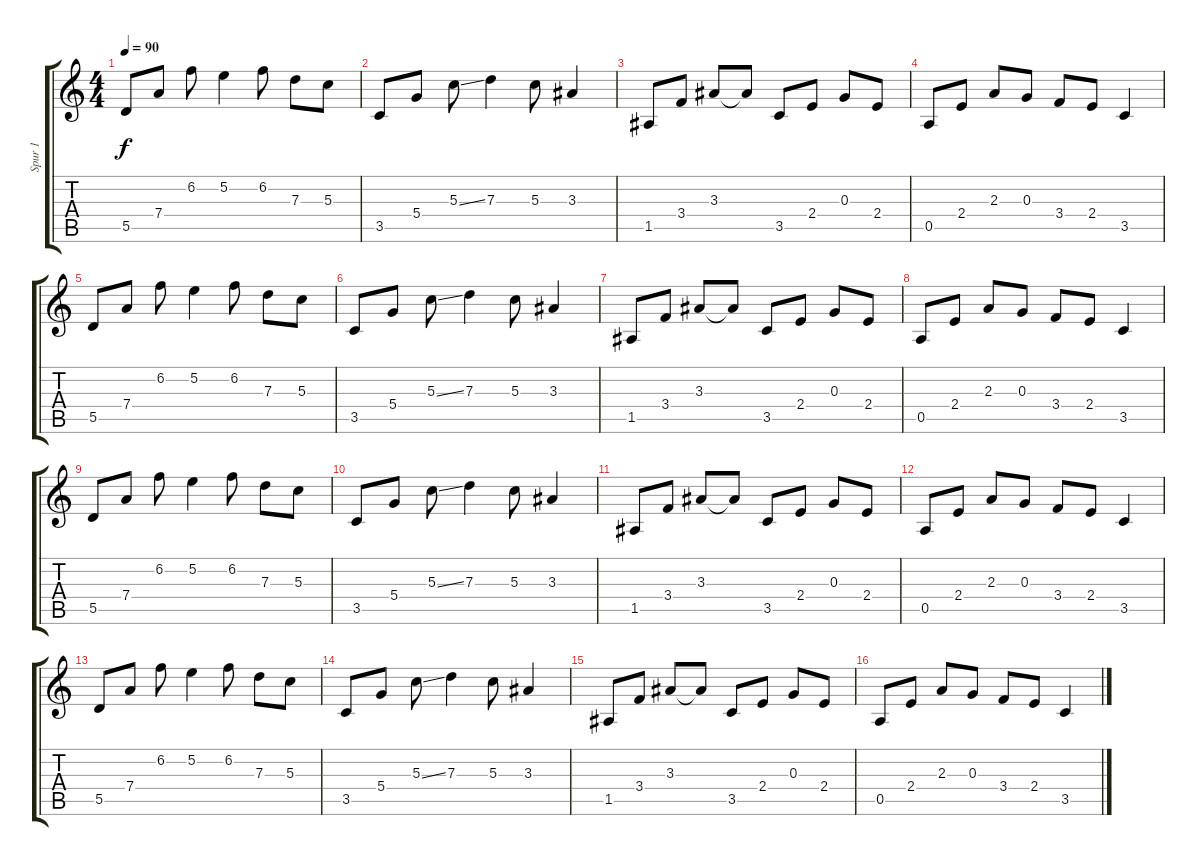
\track ("Spur 1" "Spur 1") {instrument electricguitarclean}
\staff {score tabs}
\tuning (E4 B3 G3 D3 A2 E2) {hide}
\ts (4 4)
\tempo 90
\clef g2
\ks c
5.5.8{dy f} 7.4.8 6.2.8 5.2.4 6.2.8 7.3.8 5.3.8 |
3.5.8 5.4.8 5.3{ss}.8 7.3.4 5.3.8 3.3.4 |
1.5.8 3.4.8 3.3.8 3.3{t}.8 3.5.8 2.4.8 0.3.8 2.4.8 |
0.5.8 2.4.8 2.3.8 0.3.8 3.4.8 2.4.8 3.5.4 |
5.5.8 7.4.8 6.2.8 5.2.4 6.2.8 7.3.8 5.3.8 |
3.5.8 5.4.8 5.3{ss}.8 7.3.4 5.3.8 3.3.4 |
1.5.8 3.4.8 3.3.8 3.3{t}.8 3.5.8 2.4.8 0.3.8 2.4.8 |
0.5.8 2.4.8 2.3.8 0.3.8 3.4.8 2.4.8 3.5.4 |
5.5.8 7.4.8 6.2.8 5.2.4 6.2.8 7.3.8 5.3.8 |
3.5.8 5.4.8 5.3{ss}.8 7.3.4 5.3.8 3.3.4 |
1.5.8 3.4.8 3.3.8 3.3{t}.8 3.5.8 2.4.8 0.3.8 2.4.8 |
0.5.8 2.4.8 2.3.8 0.3.8 3.4.8 2.4.8 3.5.4 |
5.5.8 7.4.8 6.2.8 5.2.4 6.2.8 7.3.8 5.3.8 |
3.5.8 5.4.8 5.3{ss}.8 7.3.4 5.3.8 3.3.4 |
1.5.8 3.4.8 3.3.8 3.3{t}.8 3.5.8 2.4.8 0.3.8 2.4.8 |
0.5.8 2.4.8 2.3.8 0.3.8 3.4.8 2.4.8 3.5.4
